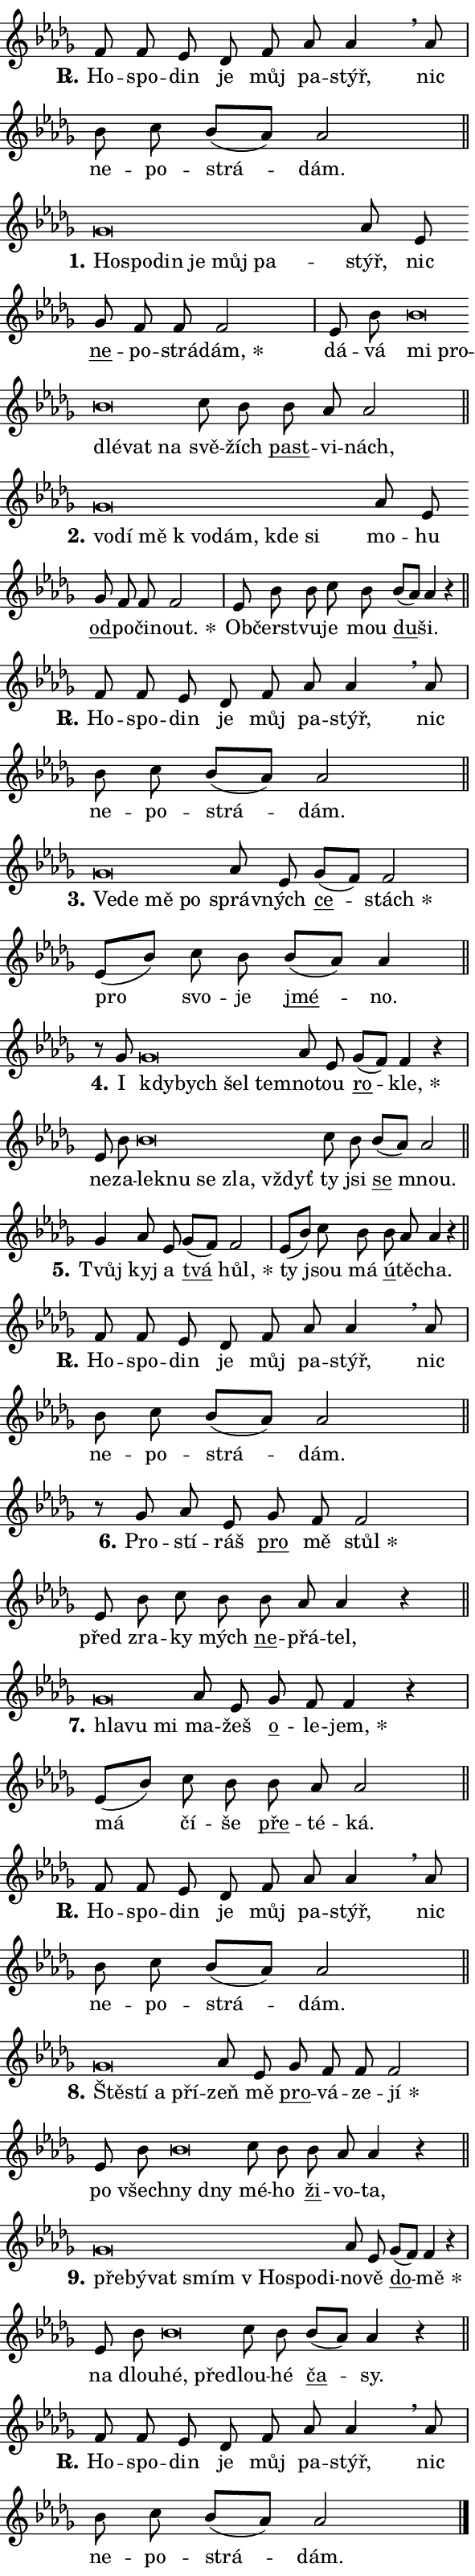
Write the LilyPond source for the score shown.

\version "2.24.0"
\header { tagline = "" }
\paper {
  indent = 0\cm
  top-margin = 0\cm
  right-margin = 0.13\cm % to fit lyric hyphens
  bottom-margin = 0\cm
  left-margin = 0\cm
  paper-width = 10\cm
  page-breaking = #ly:one-page-breaking
  system-system-spacing.basic-distance = #11
  score-system-spacing.basic-distance = #11
  ragged-last = ##f
}


%% Author: Thomas Morley
%% https://lists.gnu.org/archive/html/lilypond-user/2020-05/msg00002.html
#(define (line-position grob)
"Returns position of @var[grob} in current system:
   @code{'start}, if at first time-step
   @code{'end}, if at last time-step
   @code{'middle} otherwise
"
  (let* ((col (ly:item-get-column grob))
         (ln (ly:grob-object col 'left-neighbor))
         (rn (ly:grob-object col 'right-neighbor))
         (col-to-check-left (if (ly:grob? ln) ln col))
         (col-to-check-right (if (ly:grob? rn) rn col))
         (break-dir-left
           (and
             (ly:grob-property col-to-check-left 'non-musical #f)
             (ly:item-break-dir col-to-check-left)))
         (break-dir-right
           (and
             (ly:grob-property col-to-check-right 'non-musical #f)
             (ly:item-break-dir col-to-check-right))))
        (cond ((eqv? 1 break-dir-left) 'start)
              ((eqv? -1 break-dir-right) 'end)
              (else 'middle))))

#(define (tranparent-at-line-position vctor)
  (lambda (grob)
  "Relying on @code{line-position} select the relevant enry from @var{vctor}.
Used to determine transparency,"
    (case (line-position grob)
      ((end) (not (vector-ref vctor 0)))
      ((middle) (not (vector-ref vctor 1)))
      ((start) (not (vector-ref vctor 2))))))

noteHeadBreakVisibility =
#(define-music-function (break-visibility)(vector?)
"Makes @code{NoteHead}s transparent relying on @var{break-visibility}"
#{
  \override NoteHead.transparent =
    #(tranparent-at-line-position break-visibility)
#})

#(define delete-ledgers-for-transparent-note-heads
  (lambda (grob)
    "Reads whether a @code{NoteHead} is transparent.
If so this @code{NoteHead} is removed from @code{'note-heads} from
@var{grob}, which is supposed to be @code{LedgerLineSpanner}.
As a result ledgers are not printed for this @code{NoteHead}"
    (let* ((nhds-array (ly:grob-object grob 'note-heads))
           (nhds-list
             (if (ly:grob-array? nhds-array)
                 (ly:grob-array->list nhds-array)
                 '()))
           ;; Relies on the transparent-property being done before
           ;; Staff.LedgerLineSpanner.after-line-breaking is executed.
           ;; This is fragile ...
           (to-keep
             (remove
               (lambda (nhd)
                 (ly:grob-property nhd 'transparent #f))
               nhds-list)))
      ;; TODO find a better method to iterate over grob-arrays, similiar
      ;; to filter/remove etc for lists
      ;; For now rebuilt from scratch
      (set! (ly:grob-object grob 'note-heads)  '())
      (for-each
        (lambda (nhd)
          (ly:pointer-group-interface::add-grob grob 'note-heads nhd))
        to-keep))))

squashNotes = {
  \override NoteHead.X-extent = #'(-0.2 . 0.2)
  \override NoteHead.Y-extent = #'(-0.75 . 0)
  \override NoteHead.stencil =
    #(lambda (grob)
       (let ((pos (ly:grob-property grob 'staff-position)))
         (begin
           (if (< pos -7) (display "ERROR: Lower brevis then expected\n") (display ""))
           (if (<= pos -6) ly:text-interface::print ly:note-head::print))))
}
unSquashNotes = {
  \revert NoteHead.X-extent
  \revert NoteHead.Y-extent
  \revert NoteHead.stencil
}

hideNotes = \noteHeadBreakVisibility #begin-of-line-visible
unHideNotes = \noteHeadBreakVisibility #all-visible

% work-around for resetting accidentals
% https://lilypond.org/doc/v2.23/Documentation/notation/displaying-rhythms#unmetered-music
cadenzaMeasure = {
  \cadenzaOff
  \partial 1024 s1024
  \cadenzaOn
}

#(define-markup-command (accent layout props text) (markup?)
  "Underline accented syllable"
  (interpret-markup layout props
    #{\markup \override #'(offset . 4.3) \underline { #text }#}))

responsum = \markup \concat {
  "R" \hspace #-1.05 \path #0.1 #'((moveto 0 0.07) (lineto 0.9 0.8)) \hspace #0.05 "."
}

spaceSize = #0.6828661417322834 % exact space size for TeX Gyre Schola

\layout {
  \context {
    \Staff
    \remove "Time_signature_engraver"
    \override LedgerLineSpanner.after-line-breaking = #delete-ledgers-for-transparent-note-heads
  }
  \context {
    \Lyrics {
      \override LyricSpace.minimum-distance = \spaceSize
      \override LyricText.font-name = #"TeX Gyre Schola"
      \override LyricText.font-size = 1
      \override StanzaNumber.font-name = #"TeX Gyre Schola Bold"
      \override StanzaNumber.font-size = 1
    }
  }
  \context {
    \Score 
    \override NoteHead.text =
      #(lambda (grob) 
        (let ((pos (ly:grob-property grob 'staff-position)))
          #{\markup {
            \combine
              \halign #-0.55 \raise #(if (= pos -6) 0 0.5) \override #'(thickness . 2) \draw-line #'(3.2 . 0)
              \musicglyph "noteheads.sM1"
          }#}))
  }
}

% magnetic-lyrics.ily
%
%   written by
%     Jean Abou Samra <jean@abou-samra.fr>
%     Werner Lemberg <wl@gnu.org>
%
%   adapted by
%     Jiri Hon <jiri.hon@gmail.com>
%
% Version 2022-Apr-15

% https://www.mail-archive.com/lilypond-user@gnu.org/msg149350.html

#(define (Left_hyphen_pointer_engraver context)
   "Collect syllable-hyphen-syllable occurrences in lyrics and store
them in properties.  This engraver only looks to the left.  For
example, if the lyrics input is @code{foo -- bar}, it does the
following.

@itemize @bullet
@item
Set the @code{text} property of the @code{LyricHyphen} grob between
@q{foo} and @q{bar} to @code{foo}.

@item
Set the @code{left-hyphen} property of the @code{LyricText} grob with
text @q{foo} to the @code{LyricHyphen} grob between @q{foo} and
@q{bar}.
@end itemize

Use this auxiliary engraver in combination with the
@code{lyric-@/text::@/apply-@/magnetic-@/offset!} hook."
   (let ((hyphen #f)
         (text #f))
     (make-engraver
      (acknowledgers
       ((lyric-syllable-interface engraver grob source-engraver)
        (set! text grob)))
      (end-acknowledgers
       ((lyric-hyphen-interface engraver grob source-engraver)
        ;(when (not (grob::has-interface grob 'lyric-space-interface))
          (set! hyphen grob)));)
      ((stop-translation-timestep engraver)
       (when (and text hyphen)
         (ly:grob-set-object! text 'left-hyphen hyphen))
       (set! text #f)
       (set! hyphen #f)))))

#(define (lyric-text::apply-magnetic-offset! grob)
   "If the space between two syllables is less than the value in
property @code{LyricText@/.details@/.squash-threshold}, move the right
syllable to the left so that it gets concatenated with the left
syllable.

Use this function as a hook for
@code{LyricText@/.after-@/line-@/breaking} if the
@code{Left_@/hyphen_@/pointer_@/engraver} is active."
   (let ((hyphen (ly:grob-object grob 'left-hyphen #f)))
     (when hyphen
       (let ((left-text (ly:spanner-bound hyphen LEFT)))
         (when (grob::has-interface left-text 'lyric-syllable-interface)
           (let* ((common (ly:grob-common-refpoint grob left-text X))
                  (this-x-ext (ly:grob-extent grob common X))
                  (left-x-ext
                   (begin
                     ;; Trigger magnetism for left-text.
                     (ly:grob-property left-text 'after-line-breaking)
                     (ly:grob-extent left-text common X)))
                  ;; `delta` is the gap width between two syllables.
                  (delta (- (interval-start this-x-ext)
                            (interval-end left-x-ext)))
                  (details (ly:grob-property grob 'details))
                  (threshold (assoc-get 'squash-threshold details 0.2)))
             (when (< delta threshold)
               (let* (;; We have to manipulate the input text so that
                      ;; ligatures crossing syllable boundaries are not
                      ;; disabled.  For languages based on the Latin
                      ;; script this is essentially a beautification.
                      ;; However, for non-Western scripts it can be a
                      ;; necessity.
                      (lt (ly:grob-property left-text 'text))
                      (rt (ly:grob-property grob 'text))
                      (is-space (grob::has-interface hyphen 'lyric-space-interface))
                      (space (if is-space " " ""))
                      (extra-delta (if is-space spaceSize 0))
                      ;; Append new syllable.
                      (ltrt-space (if (and (string? lt) (string? rt))
                                (string-append lt space rt)
                                (make-concat-markup (list lt space rt))))
                      ;; Right-align `ltrt` to the right side.
                      (ltrt-space-markup (grob-interpret-markup
                               grob
                               (make-translate-markup
                                (cons (interval-length this-x-ext) 0)
                                (make-right-align-markup ltrt-space)))))
                 (begin
                   ;; Don't print `left-text`.
                   (ly:grob-set-property! left-text 'stencil #f)
                   ;; Set text and stencil (which holds all collected
                   ;; syllables so far) and shift it to the left.
                   (ly:grob-set-property! grob 'text ltrt-space)
                   (ly:grob-set-property! grob 'stencil ltrt-space-markup)
                   (ly:grob-translate-axis! grob (- (- delta extra-delta)) X))))))))))


#(define (lyric-hyphen::displace-bounds-first grob)
   ;; Make very sure this callback isn't triggered too early.
   (let ((left (ly:spanner-bound grob LEFT))
         (right (ly:spanner-bound grob RIGHT)))
     (ly:grob-property left 'after-line-breaking)
     (ly:grob-property right 'after-line-breaking)
     (ly:lyric-hyphen::print grob)))

squashThreshold = #0.4

\layout {
  \context {
    \Lyrics
    \consists #Left_hyphen_pointer_engraver
    \override LyricText.after-line-breaking =
      #lyric-text::apply-magnetic-offset!
    \override LyricHyphen.stencil = #lyric-hyphen::displace-bounds-first
    \override LyricText.details.squash-threshold = \squashThreshold
    \override LyricHyphen.minimum-distance = 0
    \override LyricHyphen.minimum-length = \squashThreshold
  }
}

squashText = \override LyricText.details.squash-threshold = 9999
unSquashText = \override LyricText.details.squash-threshold = \squashThreshold

leftText = \override LyricText.self-alignment-X = #LEFT
unLeftText = \revert LyricText.self-alignment-X

starOffset = #(lambda (grob) 
                (let ((x_offset (ly:self-alignment-interface::aligned-on-x-parent grob)))
                  (if (= x_offset 0) 0 (+ x_offset 1.2))))

star = #(define-music-function (syllable)(string?)
"Append star separator at the end of a syllable"
#{
  \once \override LyricText.X-offset = #starOffset
  \lyricmode { \markup {
    #syllable
    \override #'((font-name . "TeX Gyre Schola Bold")) \hspace #0.2 \lower #0.65 \larger "*"
  } }
#})

starAccent = #(define-music-function (syllable)(string?)
"Append star separator at the end of a syllable and make accent"
#{
  \once \override LyricText.X-offset = #starOffset
  \lyricmode { \markup {
    \accent #syllable
    \override #'((font-name . "TeX Gyre Schola Bold")) \hspace #0.2 \lower #0.65 \larger "*"
  } }
#})

breath = #(define-music-function (syllable)(string?)
"Append breathing indicator at the end of a syllable"
#{
  \lyricmode { \markup { #syllable "+" } }
#})

optionalBreath = #(define-music-function (syllable)(string?)
"Append optional breathing indicator at the end of a syllable"
#{
  \lyricmode { \markup { #syllable "(+)" } }
#})


\score {
    <<
        \new Voice = "melody" { \cadenzaOn \key des \major \relative { f'8 f es \bar "" des f \bar "" as as4 \breathe as8 \cadenzaMeasure \bar "|" bes c \bar "" bes[( as)] as2 \cadenzaMeasure \bar "||" \break } }
        \new Lyrics \lyricsto "melody" { \lyricmode { \set stanza = \responsum
Ho -- spo -- din je můj pa -- stýř, nic ne -- po -- strá -- dám. } }
    >>
    \layout {}
}

\score {
    <<
        \new Voice = "melody" { \cadenzaOn \key des \major \relative { \squashNotes ges'\breve*1/16 \hideNotes \breve*1/16 \bar "" \breve*1/16 \bar "" \breve*1/16 \bar "" \breve*1/16 \breve*1/16 \bar "" \unHideNotes \unSquashNotes as8 es \bar "" ges f f f2 \cadenzaMeasure \bar "|" es8 bes' \bar "" \squashNotes bes\breve*1/16 \hideNotes \breve*1/16 \bar "" \breve*1/16 \bar "" \breve*1/16 \breve*1/16 \bar "" \unHideNotes \unSquashNotes c8 bes \bar "" bes as as2 \cadenzaMeasure \bar "||" \break } }
        \new Lyrics \lyricsto "melody" { \lyricmode { \set stanza = "1."
\leftText Ho -- \squashText spo -- din je můj pa -- \unLeftText \unSquashText stýř, nic \markup \accent ne -- po -- strá -- \star dám, dá -- vá \leftText mi \squashText pro -- dlé -- vat na \unLeftText \unSquashText svě -- žích \markup \accent past -- vi -- nách, } }
    >>
    \layout {}
}

\score {
    <<
        \new Voice = "melody" { \cadenzaOn \key des \major \relative { \squashNotes ges'\breve*1/16 \hideNotes \breve*1/16 \bar "" \breve*1/16 \bar "" \breve*1/16 \bar "" \breve*1/16 \bar "" \breve*1/16 \breve*1/16 \bar "" \unHideNotes \unSquashNotes as8 es \bar "" ges f f f2 \cadenzaMeasure \bar "|" es8 bes' \bar "" bes c8 bes \bar "" bes[( as)] as4 r \cadenzaMeasure \bar "||" \break } }
        \new Lyrics \lyricsto "melody" { \lyricmode { \set stanza = "2."
\leftText vo -- \squashText dí mě "k vo" -- dám, kde si \unLeftText \unSquashText mo -- hu \markup \accent od -- po -- či -- \star nout. Ob -- čerst -- vu -- je mou \markup \accent du -- ši. } }
    >>
    \layout {}
}

\score {
    <<
        \new Voice = "melody" { \cadenzaOn \key des \major \relative { f'8 f es \bar "" des f \bar "" as as4 \breathe as8 \cadenzaMeasure \bar "|" bes c \bar "" bes[( as)] as2 \cadenzaMeasure \bar "||" \break } }
        \new Lyrics \lyricsto "melody" { \lyricmode { \set stanza = \responsum
Ho -- spo -- din je můj pa -- stýř, nic ne -- po -- strá -- dám. } }
    >>
    \layout {}
}

\score {
    <<
        \new Voice = "melody" { \cadenzaOn \key des \major \relative { \squashNotes ges'\breve*1/16 \hideNotes \breve*1/16 \bar "" \breve*1/16 \breve*1/16 \bar "" \unHideNotes \unSquashNotes as8 es \bar "" ges[( f)] f2 \cadenzaMeasure \bar "|" es8[( bes')] c8 bes \bar "" bes[( as)] as4 \cadenzaMeasure \bar "||" \break } }
        \new Lyrics \lyricsto "melody" { \lyricmode { \set stanza = "3."
\leftText Ve -- \squashText de mě po \unLeftText \unSquashText správ -- ných \markup \accent ce -- \star stách pro svo -- je \markup \accent jmé -- no. } }
    >>
    \layout {}
}

\score {
    <<
        \new Voice = "melody" { \cadenzaOn \key des \major \relative { r8 ges' \squashNotes ges\breve*1/16 \hideNotes \breve*1/16 \bar "" \breve*1/16 \breve*1/16 \bar "" \unHideNotes \unSquashNotes as8 es \bar "" ges[( f)] f4 r \cadenzaMeasure \bar "|" es8 bes' \bar "" \squashNotes bes\breve*1/16 \hideNotes \breve*1/16 \bar "" \breve*1/16 \bar "" \breve*1/16 \breve*1/16 \bar "" \unHideNotes \unSquashNotes c8 bes \bar "" bes[( as)] as2 \cadenzaMeasure \bar "||" \break } }
        \new Lyrics \lyricsto "melody" { \lyricmode { \set stanza = "4."
I \leftText kdy -- \squashText bych šel tem -- \unLeftText \unSquashText no -- tou \markup \accent ro -- \star kle, ne -- za -- \leftText lek -- \squashText nu se zla, vždyť \unLeftText \unSquashText ty jsi \markup \accent se mnou. } }
    >>
    \layout {}
}

\score {
    <<
        \new Voice = "melody" { \cadenzaOn \key des \major \relative { ges'4 as8 es \bar "" ges[( f)] f2 \cadenzaMeasure \bar "|" es8[( bes')] c8 bes \bar "" bes as as4 r \cadenzaMeasure \bar "||" \break } }
        \new Lyrics \lyricsto "melody" { \lyricmode { \set stanza = "5."
Tvůj kyj a \markup \accent tvá \star hůl, ty jsou má \markup \accent ú -- tě -- cha. } }
    >>
    \layout {}
}

\score {
    <<
        \new Voice = "melody" { \cadenzaOn \key des \major \relative { f'8 f es \bar "" des f \bar "" as as4 \breathe as8 \cadenzaMeasure \bar "|" bes c \bar "" bes[( as)] as2 \cadenzaMeasure \bar "||" \break } }
        \new Lyrics \lyricsto "melody" { \lyricmode { \set stanza = \responsum
Ho -- spo -- din je můj pa -- stýř, nic ne -- po -- strá -- dám. } }
    >>
    \layout {}
}

\score {
    <<
        \new Voice = "melody" { \cadenzaOn \key des \major \relative { r8 ges' as8 es \bar "" ges f f2 \cadenzaMeasure \bar "|" es8 bes' c8 bes \bar "" bes as as4 r \cadenzaMeasure \bar "||" \break } }
        \new Lyrics \lyricsto "melody" { \lyricmode { \set stanza = "6."
Pro -- stí -- ráš \markup \accent pro mě \star stůl před zra -- ky mých \markup \accent ne -- přá -- tel, } }
    >>
    \layout {}
}

\score {
    <<
        \new Voice = "melody" { \cadenzaOn \key des \major \relative { \squashNotes ges'\breve*1/16 \hideNotes \breve*1/16 \breve*1/16 \bar "" \unHideNotes \unSquashNotes as8 es \bar "" ges f f4 r \cadenzaMeasure \bar "|" es8[( bes')] c8 bes \bar "" bes as as2 \cadenzaMeasure \bar "||" \break } }
        \new Lyrics \lyricsto "melody" { \lyricmode { \set stanza = "7."
\leftText hla -- \squashText vu mi \unLeftText \unSquashText ma -- žeš \markup \accent o -- le -- \star jem, má čí -- še \markup \accent pře -- té -- ká. } }
    >>
    \layout {}
}

\score {
    <<
        \new Voice = "melody" { \cadenzaOn \key des \major \relative { f'8 f es \bar "" des f \bar "" as as4 \breathe as8 \cadenzaMeasure \bar "|" bes c \bar "" bes[( as)] as2 \cadenzaMeasure \bar "||" \break } }
        \new Lyrics \lyricsto "melody" { \lyricmode { \set stanza = \responsum
Ho -- spo -- din je můj pa -- stýř, nic ne -- po -- strá -- dám. } }
    >>
    \layout {}
}

\score {
    <<
        \new Voice = "melody" { \cadenzaOn \key des \major \relative { \squashNotes ges'\breve*1/16 \hideNotes \breve*1/16 \bar "" \breve*1/16 \breve*1/16 \bar "" \unHideNotes \unSquashNotes as8 es \bar "" ges f f f2 \cadenzaMeasure \bar "|" es8 bes' \bar "" \squashNotes bes\breve*1/16 \hideNotes \breve*1/16 \bar "" \unHideNotes \unSquashNotes c8 bes \bar "" bes as as4 r \cadenzaMeasure \bar "||" \break } }
        \new Lyrics \lyricsto "melody" { \lyricmode { \set stanza = "8."
\leftText Ště -- \squashText stí a pří -- \unLeftText \unSquashText zeň mě \markup \accent pro -- vá -- ze -- \star jí po všech -- \leftText ny \squashText dny \unLeftText \unSquashText mé -- ho \markup \accent ži -- vo -- ta, } }
    >>
    \layout {}
}

\score {
    <<
        \new Voice = "melody" { \cadenzaOn \key des \major \relative { \squashNotes ges'\breve*1/16 \hideNotes \breve*1/16 \bar "" \breve*1/16 \bar "" \breve*1/16 \bar "" \breve*1/16 \bar "" \breve*1/16 \breve*1/16 \bar "" \unHideNotes \unSquashNotes as8 es \bar "" ges[( f)] f4 r \cadenzaMeasure \bar "|" es8 bes' \bar "" \squashNotes bes\breve*1/16 \hideNotes \breve*1/16 \bar "" \unHideNotes \unSquashNotes c8 bes \bar "" bes[( as)] as4 r \cadenzaMeasure \bar "||" \break } }
        \new Lyrics \lyricsto "melody" { \lyricmode { \set stanza = "9."
\leftText pře -- \squashText bý -- vat smím "v Ho" -- spo -- di -- \unLeftText \unSquashText no -- vě \markup \accent do -- \star mě na dlou -- \leftText hé, \squashText pře -- \unLeftText \unSquashText dlou -- hé \markup \accent ča -- sy. } }
    >>
    \layout {}
}

\score {
    <<
        \new Voice = "melody" { \cadenzaOn \key des \major \relative { f'8 f es \bar "" des f \bar "" as as4 \breathe as8 \cadenzaMeasure \bar "|" bes c \bar "" bes[( as)] as2 \cadenzaMeasure \bar "||" \break } \bar "|." }
        \new Lyrics \lyricsto "melody" { \lyricmode { \set stanza = \responsum
Ho -- spo -- din je můj pa -- stýř, nic ne -- po -- strá -- dám. } }
    >>
    \layout {}
}
